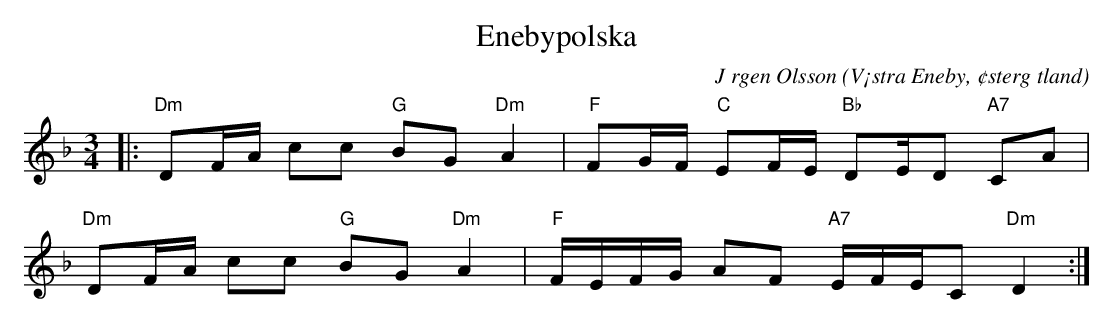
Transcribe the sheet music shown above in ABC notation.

X:1
T:Enebypolska
C:J rgen Olsson
O:V¡stra Eneby, ¢sterg tland
M:3/4
L:1/8
K:Dm
|:"Dm"DF/A/ cc "G"BG"Dm"A2|"F"FG/F/ "C"EF/E/ "Bb"DE/D "A7"C#A|
"Dm"DF/A/ cc "G"BG"Dm"A2|"F"F/E/F/G/ AF "A7"E/F/E/C# "Dm"D2 :|
